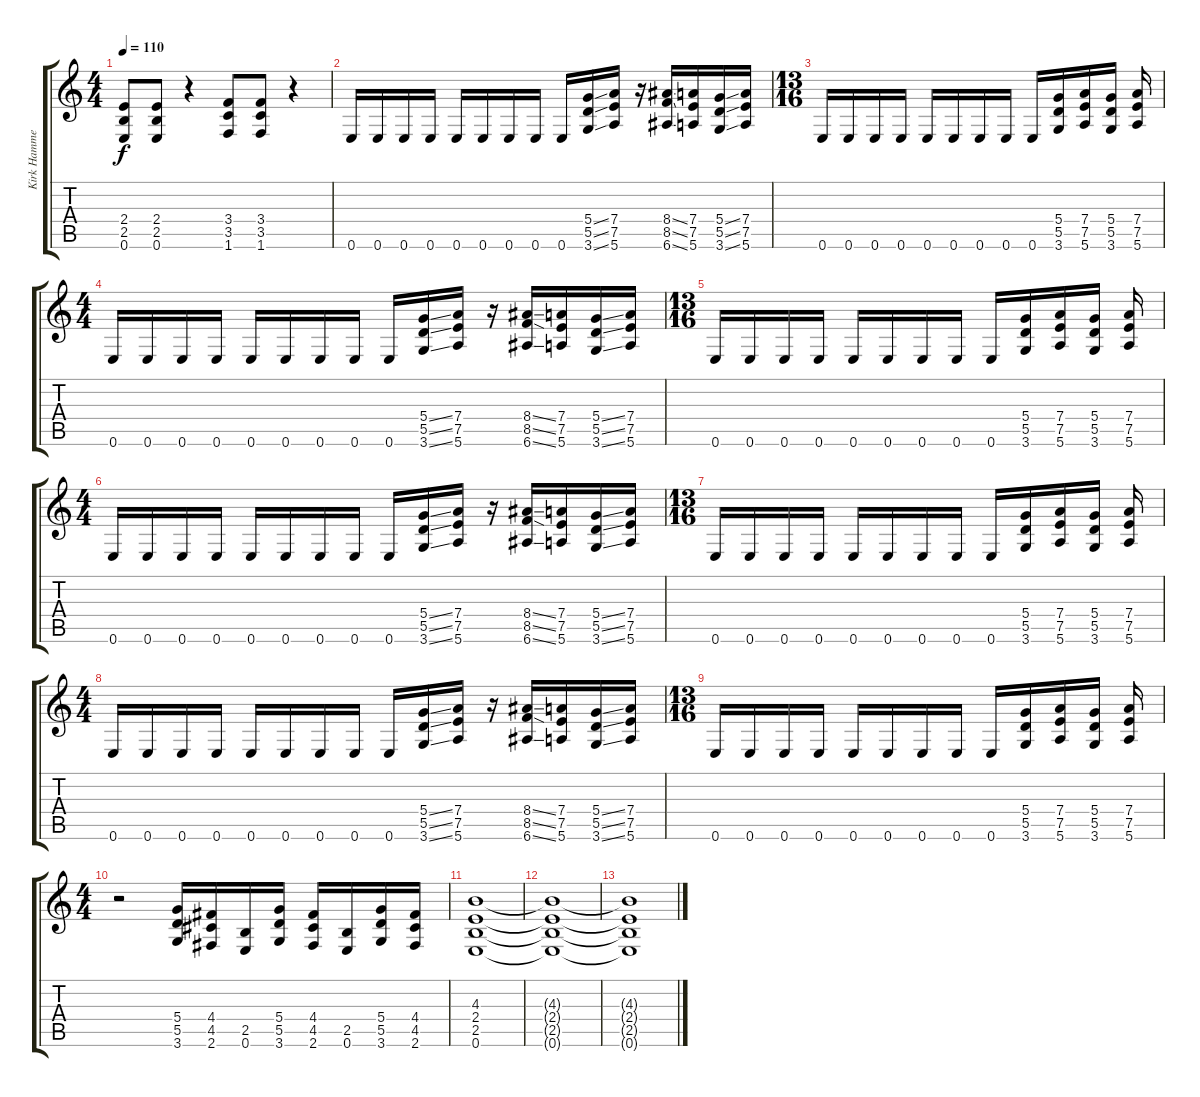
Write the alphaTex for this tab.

\track ("Kirk Hammet" "Kirk Hamme") {instrument distortionguitar}
\staff {score tabs}
\tuning (E4 B3 G3 D3 A2 E2) {hide}
\ts (4 4)
\tempo 110
\clef g2
\ks c
(2.4 2.5 0.6).8{dy f} (2.4 2.5 0.6).8 r.4 (3.4 3.5 1.6).8 (3.4 3.5 1.6).8 r.4 |
0.6.16 0.6.16 0.6.16 0.6.16 0.6.16 0.6.16 0.6.16 0.6.16 0.6.16 (5.4{ss} 5.5{ss} 3.6{ss}).16 (7.4 7.5 5.6).16 r.16 (8.4{ss} 8.5{ss} 6.6{ss}).16 (7.4 7.5 5.6).16 (5.4{ss} 5.5{ss} 3.6{ss}).16 (7.4 7.5 5.6).16 |
\ts (13 16)
0.6.16 0.6.16 0.6.16 0.6.16 0.6.16 0.6.16 0.6.16 0.6.16 0.6.16 (5.4 5.5 3.6).16 (7.4 7.5 5.6).16 (5.4 5.5 3.6).16 (7.4 7.5 5.6).16 |
\ts (4 4)
0.6.16 0.6.16 0.6.16 0.6.16 0.6.16 0.6.16 0.6.16 0.6.16 0.6.16 (5.4{ss} 5.5{ss} 3.6{ss}).16 (7.4 7.5 5.6).16 r.16 (8.4{ss} 8.5{ss} 6.6{ss}).16 (7.4 7.5 5.6).16 (5.4{ss} 5.5{ss} 3.6{ss}).16 (7.4 7.5 5.6).16 |
\ts (13 16)
0.6.16 0.6.16 0.6.16 0.6.16 0.6.16 0.6.16 0.6.16 0.6.16 0.6.16 (5.4 5.5 3.6).16 (7.4 7.5 5.6).16 (5.4 5.5 3.6).16 (7.4 7.5 5.6).16 |
\ts (4 4)
0.6.16 0.6.16 0.6.16 0.6.16 0.6.16 0.6.16 0.6.16 0.6.16 0.6.16 (5.4{ss} 5.5{ss} 3.6{ss}).16 (7.4 7.5 5.6).16 r.16 (8.4{ss} 8.5{ss} 6.6{ss}).16 (7.4 7.5 5.6).16 (5.4{ss} 5.5{ss} 3.6{ss}).16 (7.4 7.5 5.6).16 |
\ts (13 16)
0.6.16 0.6.16 0.6.16 0.6.16 0.6.16 0.6.16 0.6.16 0.6.16 0.6.16 (5.4 5.5 3.6).16 (7.4 7.5 5.6).16 (5.4 5.5 3.6).16 (7.4 7.5 5.6).16 |
\ts (4 4)
0.6.16 0.6.16 0.6.16 0.6.16 0.6.16 0.6.16 0.6.16 0.6.16 0.6.16 (5.4{ss} 5.5{ss} 3.6{ss}).16 (7.4 7.5 5.6).16 r.16 (8.4{ss} 8.5{ss} 6.6{ss}).16 (7.4 7.5 5.6).16 (5.4{ss} 5.5{ss} 3.6{ss}).16 (7.4 7.5 5.6).16 |
\ts (13 16)
0.6.16 0.6.16 0.6.16 0.6.16 0.6.16 0.6.16 0.6.16 0.6.16 0.6.16 (5.4 5.5 3.6).16 (7.4 7.5 5.6).16 (5.4 5.5 3.6).16 (7.4 7.5 5.6).16 |
\ts (4 4)
r.2 (5.4 5.5 3.6).16 (4.4 4.5 2.6).16 (2.5 0.6).16 (5.4 5.5 3.6).16 (4.4 4.5 2.6).16 (2.5 0.6).16 (5.4 5.5 3.6).16 (4.4 4.5 2.6).16 |
(4.3 2.4 2.5 0.6).1 |
(4.3{t} 2.4{t} 2.5{t} 0.6{t}).1 |
(4.3{t} 2.4{t} 2.5{t} 0.6{t}).1
